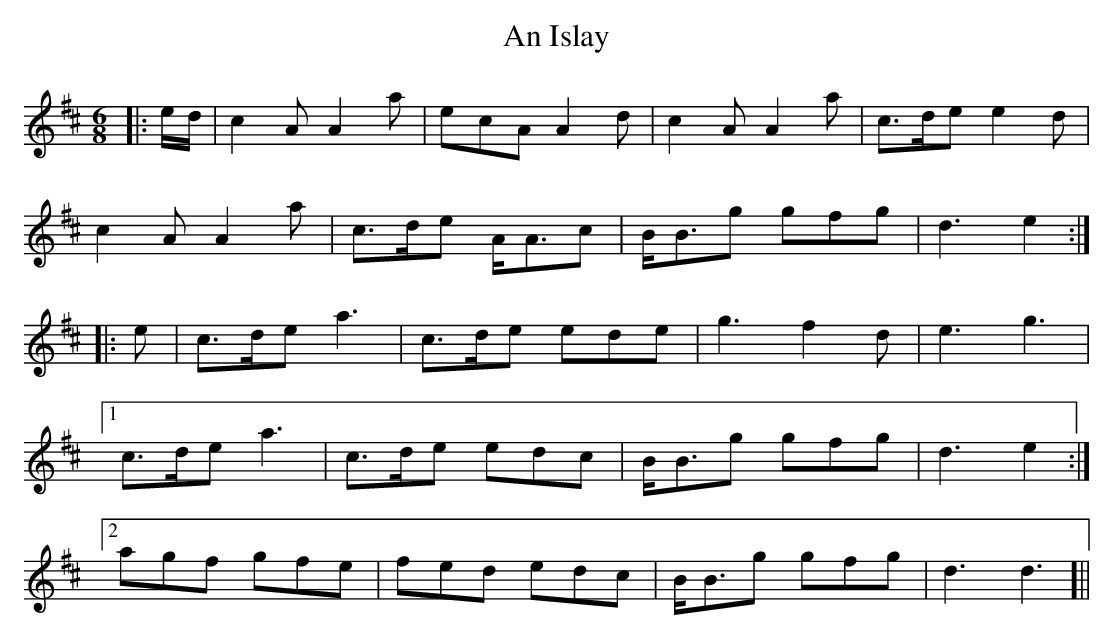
X:1
T: An Islay
M: 6/8
L: 1/8
K: Dmaj
|:e/d/|c2 A A2 a|ecA A2 d|c2 A A2 a|c>de e2 d|
c2 A A2 a|c>de A<Ac|B<Bg gfg|d3 e2:|
|:e|c>de a3|c>de ede|g3 f2 d|e3 g3|
[1c>de a3|c>de edc|B<Bg gfg|d3 e2:|
[2agf gfe|fed edc|B<Bg gfg|d3 d3]||
